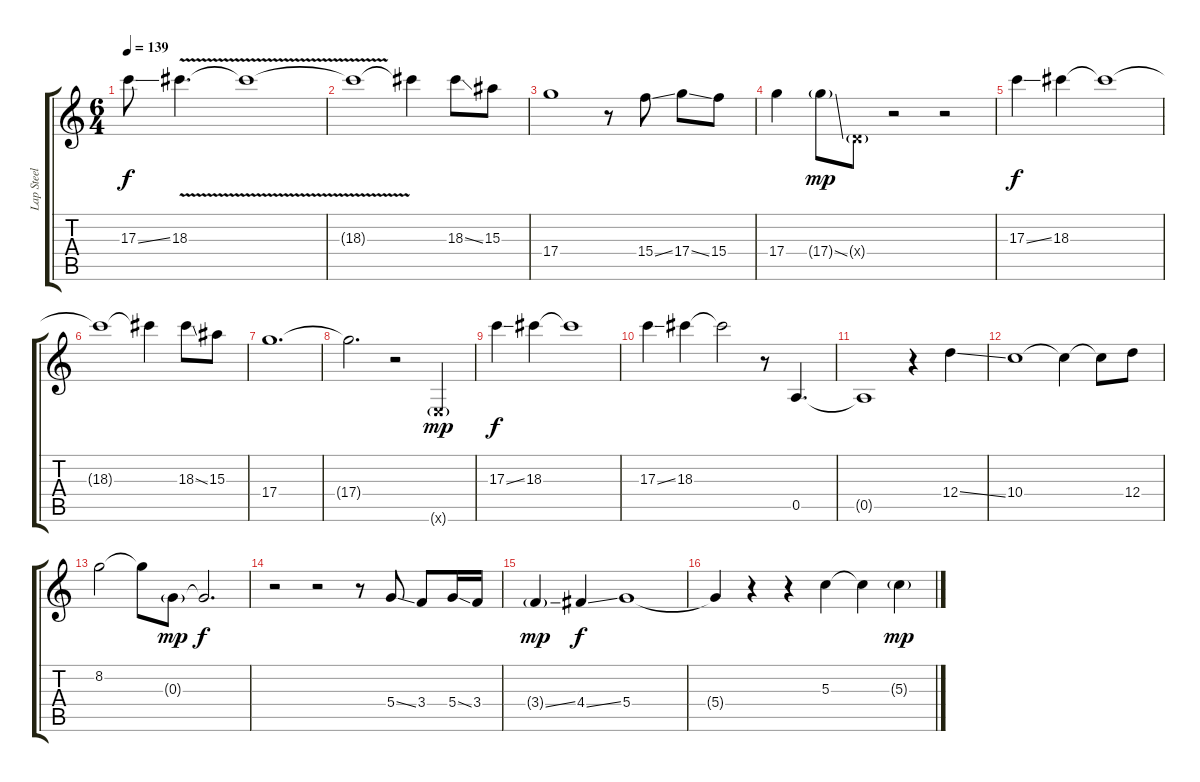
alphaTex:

\track ("Lap Steel Guitar (David Gilmour)" "Lap Steel ") {instrument overdrivenguitar}
\staff {score tabs}
\tuning (E4 B3 G3 D3 A2 E2) {hide}
\ts (6 4)
\tempo 139
\clef g2
\ks c
17.3{ss}.8{dy f} 18.3{v}.4{d} 18.3{v t}.1 |
18.3{t}.1 18.3{t}.4 18.3{ss}.8 15.3.8 |
17.4.1 r.8 15.4{ss}.8 17.4{ss}.8 15.4.8 |
17.4.4 17.4{ss g}.8{dy mp} 0.4{g x}.8 r.2 r.2 |
17.3{ss}.4{dy f} 18.3.4 18.3{t}.1 |
18.3{t}.1 18.3{t}.4 18.3{ss}.8 15.3.8 |
17.4.1{d} |
17.4{t}.2{d} r.2 0.6{g x}.4{dy mp} |
17.3{ss}.4{dy f} 18.3.4 18.3{t}.1 |
17.3{ss}.4 18.3.4 18.3{t}.2 r.8 0.5.4{d} |
0.5{t}.1 r.4 12.4{ss}.4 |
10.4.1 10.4{t}.4 10.4{t}.8 12.4.8 |
8.2.2 8.2{t}.8 0.3{g}.8{dy mp} 0.3{t}.2{d dy f} |
r.2 r.2 r.8 5.4{ss}.8 3.4.8 5.4{ss}.16 3.4.16 |
3.4{ss g}.4{dy mp} 4.4{ss}.4{dy f} 5.4.1 |
5.4{t}.4 r.4 r.4 5.3.4 5.3{t}.4 5.3{ss g}.4{dy mp}
